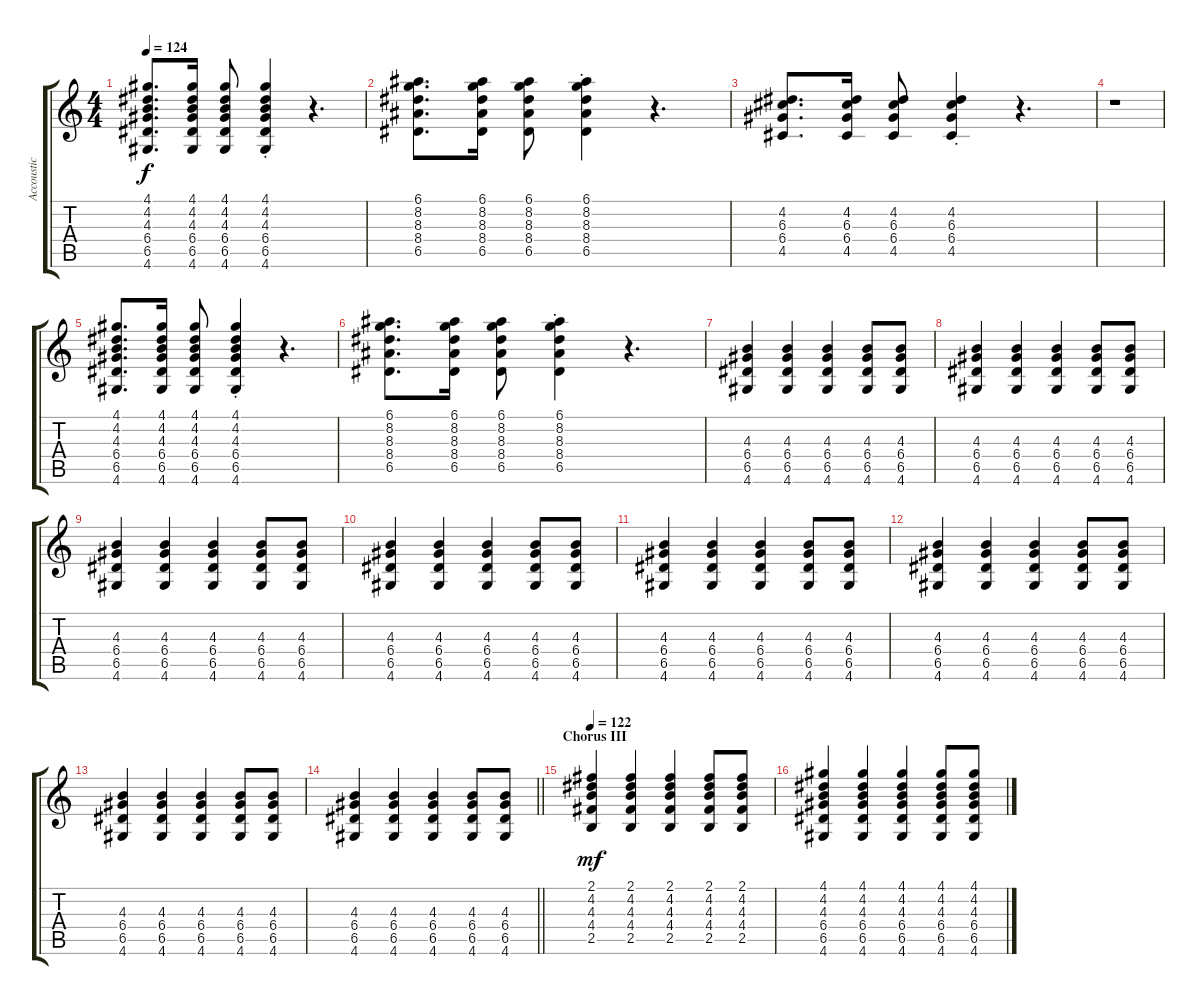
\track ("Accoustic Guitar" "Accoustic ") {instrument acousticguitarsteel}
\staff {score tabs}
\tuning (E4 B3 G3 D3 A2 E2) {hide}
\ts (4 4)
\tempo 124
\clef g2
\ks c
(4.1 4.2 4.3 6.4 6.5 4.6).8{d dy f} (4.1 4.2 4.3 6.4 6.5 4.6).16 (4.1 4.2 4.3 6.4 6.5 4.6).8 (4.1{st} 4.2 4.3 6.4 6.5 4.6).4 r.4{d} |
(6.1 8.2 8.3 8.4 6.5).8{d} (6.1 8.2 8.3 8.4 6.5).16 (6.1 8.2 8.3 8.4 6.5).8 (6.1 8.2 8.3 8.4 6.5{st}).4 r.4{d} |
(4.2 6.3 6.4 4.5).8{d} (4.2 6.3 6.4 4.5).16 (4.2 6.3 6.4 4.5).8 (4.2 6.3 6.4{st} 4.5).4 r.4{d} |
r.1 |
(4.1 4.2 4.3 6.4 6.5 4.6).8{d} (4.1 4.2 4.3 6.4 6.5 4.6).16 (4.1 4.2 4.3 6.4 6.5 4.6).8 (4.1{st} 4.2 4.3 6.4 6.5 4.6).4 r.4{d} |
(6.1 8.2 8.3 8.4 6.5).8{d} (6.1 8.2 8.3 8.4 6.5).16 (6.1 8.2 8.3 8.4 6.5).8 (6.1 8.2 8.3 8.4 6.5{st}).4 r.4{d} |
(4.3 6.4 6.5 4.6).4{volume 8} (4.3 6.4 6.5 4.6).4 (4.3 6.4 6.5 4.6).4 (4.3 6.4 6.5 4.6).8 (4.3 6.4 6.5 4.6).8 |
(4.3 6.4 6.5 4.6).4 (4.3 6.4 6.5 4.6).4 (4.3 6.4 6.5 4.6).4 (4.3 6.4 6.5 4.6).8 (4.3 6.4 6.5 4.6).8 |
(4.3 6.4 6.5 4.6).4 (4.3 6.4 6.5 4.6).4 (4.3 6.4 6.5 4.6).4 (4.3 6.4 6.5 4.6).8 (4.3 6.4 6.5 4.6).8 |
(4.3 6.4 6.5 4.6).4 (4.3 6.4 6.5 4.6).4 (4.3 6.4 6.5 4.6).4 (4.3 6.4 6.5 4.6).8 (4.3 6.4 6.5 4.6).8 |
(4.3 6.4 6.5 4.6).4 (4.3 6.4 6.5 4.6).4 (4.3 6.4 6.5 4.6).4 (4.3 6.4 6.5 4.6).8 (4.3 6.4 6.5 4.6).8 |
(4.3 6.4 6.5 4.6).4 (4.3 6.4 6.5 4.6).4 (4.3 6.4 6.5 4.6).4 (4.3 6.4 6.5 4.6).8 (4.3 6.4 6.5 4.6).8 |
(4.3 6.4 6.5 4.6).4 (4.3 6.4 6.5 4.6).4 (4.3 6.4 6.5 4.6).4 (4.3 6.4 6.5 4.6).8 (4.3 6.4 6.5 4.6).8 |
\barLineRight lightlight
(4.3 6.4 6.5 4.6).4 (4.3 6.4 6.5 4.6).4 (4.3 6.4 6.5 4.6).4 (4.3 6.4 6.5 4.6).8 (4.3 6.4 6.5 4.6).8 |
\section ("" "Chorus III")
\tempo 122
(2.1 4.2 4.3 4.4 2.5).4{dy mf volume 11} (2.1 4.2 4.3 4.4 2.5).4 (2.1 4.2 4.3 4.4 2.5).4 (2.1 4.2 4.3 4.4 2.5).8 (2.1 4.2 4.3 4.4 2.5).8 |
(4.1 4.2 4.3 6.4 6.5 4.6).4 (4.1 4.2 4.3 6.4 6.5 4.6).4 (4.1 4.2 4.3 6.4 6.5 4.6).4 (4.1 4.2 4.3 6.4 6.5 4.6).8 (4.1 4.2 4.3 6.4 6.5 4.6).8
